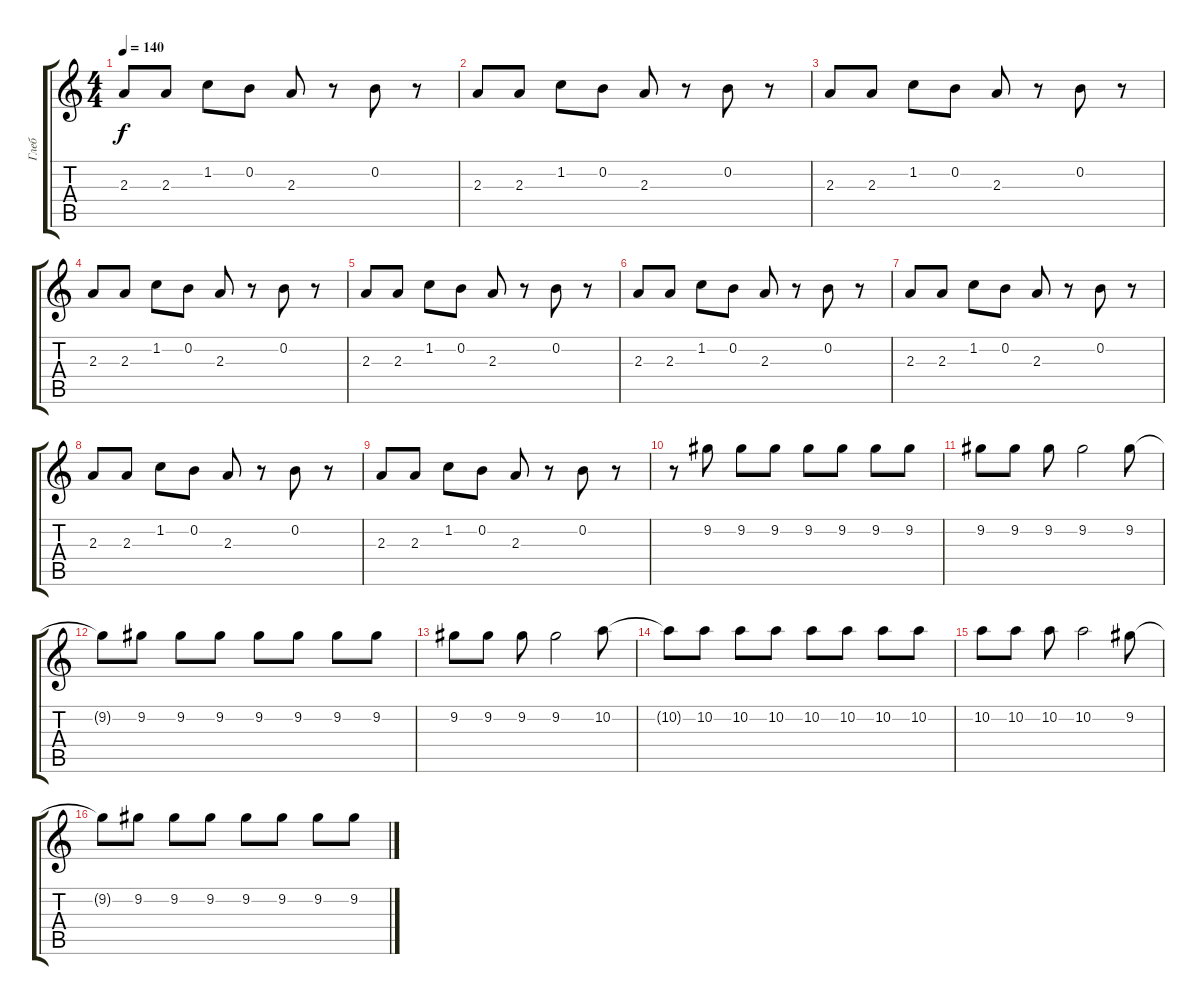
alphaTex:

\track ("Глеб" "Глеб") {instrument overdrivenguitar}
\staff {score tabs}
\tuning (E4 B3 G3 D3 A2 E2) {hide}
\ts (4 4)
\tempo 140
\clef g2
\ks c
2.3.8{dy f} 2.3.8 1.2.8 0.2.8 2.3.8 r.8 0.2.8 r.8 |
2.3.8 2.3.8 1.2.8 0.2.8 2.3.8 r.8 0.2.8 r.8 |
2.3.8 2.3.8 1.2.8 0.2.8 2.3.8 r.8 0.2.8 r.8 |
2.3.8 2.3.8 1.2.8 0.2.8 2.3.8 r.8 0.2.8 r.8 |
2.3.8 2.3.8 1.2.8 0.2.8 2.3.8 r.8 0.2.8 r.8 |
2.3.8 2.3.8 1.2.8 0.2.8 2.3.8 r.8 0.2.8 r.8 |
2.3.8 2.3.8 1.2.8 0.2.8 2.3.8 r.8 0.2.8 r.8 |
2.3.8 2.3.8 1.2.8 0.2.8 2.3.8 r.8 0.2.8 r.8 |
2.3.8 2.3.8 1.2.8 0.2.8 2.3.8 r.8 0.2.8 r.8 |
r.8 9.2.8 9.2.8 9.2.8 9.2.8 9.2.8 9.2.8 9.2.8 |
9.2.8 9.2.8 9.2.8 9.2.2 9.2.8 |
9.2{t}.8 9.2.8 9.2.8 9.2.8 9.2.8 9.2.8 9.2.8 9.2.8 |
9.2.8 9.2.8 9.2.8 9.2.2 10.2.8 |
10.2{t}.8 10.2.8 10.2.8 10.2.8 10.2.8 10.2.8 10.2.8 10.2.8 |
10.2.8 10.2.8 10.2.8 10.2.2 9.2.8 |
9.2{t}.8 9.2.8 9.2.8 9.2.8 9.2.8 9.2.8 9.2.8 9.2.8
